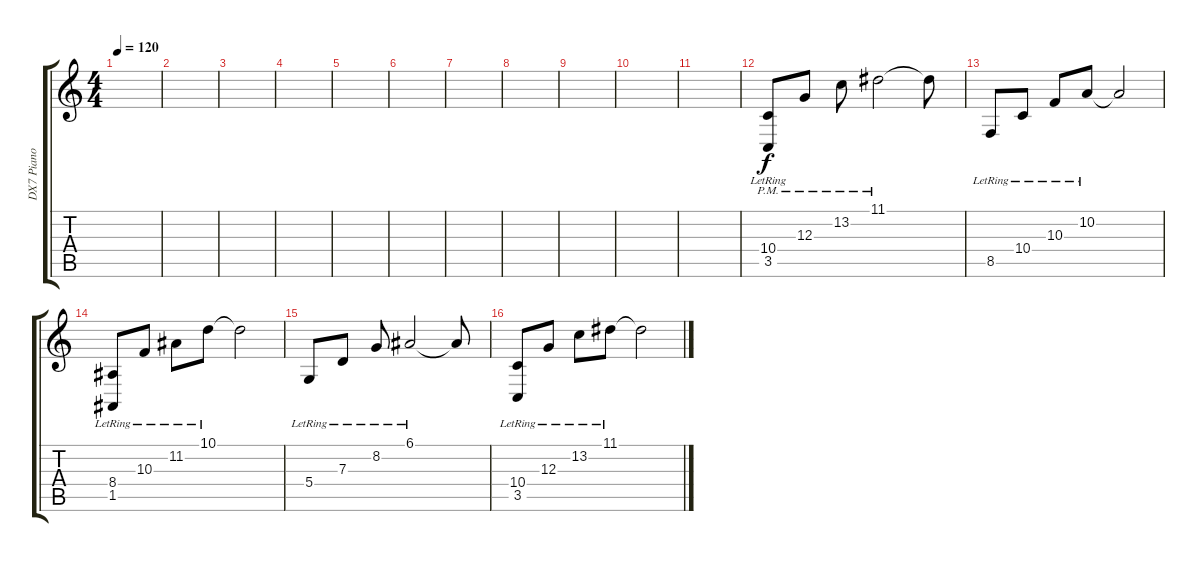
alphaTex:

\track ("DX7 Piano" "DX7 Piano") {instrument electricpiano2}
\staff {score tabs}
\tuning (E4 B3 G3 D3 A2 E2) {hide}
\ts (4 4)
\tempo 120
\clef g2
\ks c
|
|
|
|
|
|
|
|
|
|
|
(10.4{pm} 3.5{lr}).8{dy f} 12.3{pm}.8 13.2{pm}.8 11.1{pm}.2 11.1{t}.8 |
8.5{lr}.8 10.4{lr}.8 10.3{lr}.8 10.2{lr}.8 10.2{t}.2 |
(8.4{lr} 1.5{lr}).8 10.3{lr}.8 11.2{lr}.8 10.1{lr}.8 10.1{t}.2 |
5.4{lr}.8 7.3{lr}.8 8.2{lr}.8 6.1{lr}.2 6.1{t}.8 |
(10.4{lr} 3.5{lr}).8 12.3{lr}.8 13.2{lr}.8 11.1{lr}.8 11.1{t}.2
